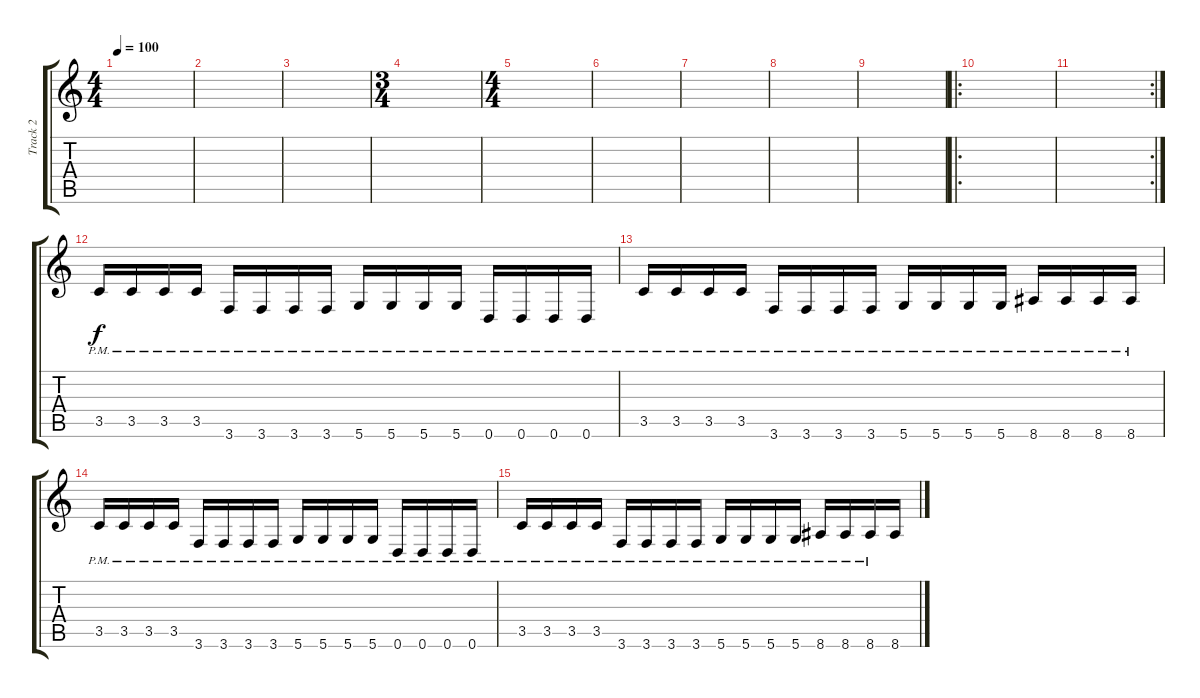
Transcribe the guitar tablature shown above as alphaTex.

\track ("Track 2" "Track 2") {instrument distortionguitar}
\staff {score tabs}
\tuning (E4 B3 G3 D3 A2 D2) {hide}
\ts (4 4)
\tempo 100
\clef g2
\ks c
|
|
|
\ts (3 4)
|
\ts (4 4)
|
|
|
|
|
\ro
|
\rc 2
|
3.5{pm}.16 3.5{pm}.16 3.5{pm}.16 3.5{pm}.16 3.6{pm}.16 3.6{pm}.16 3.6{pm}.16 3.6{pm}.16 5.6{pm}.16 5.6{pm}.16 5.6{pm}.16 5.6{pm}.16 0.6{pm}.16 0.6{pm}.16 0.6{pm}.16 0.6{pm}.16 |
3.5{pm}.16 3.5{pm}.16 3.5{pm}.16 3.5{pm}.16 3.6{pm}.16 3.6{pm}.16 3.6{pm}.16 3.6{pm}.16 5.6{pm}.16 5.6{pm}.16 5.6{pm}.16 5.6{pm}.16 8.6{pm}.16 8.6{pm}.16 8.6{pm}.16 8.6{pm}.16 |
3.5{pm}.16 3.5{pm}.16 3.5{pm}.16 3.5{pm}.16 3.6{pm}.16 3.6{pm}.16 3.6{pm}.16 3.6{pm}.16 5.6{pm}.16 5.6{pm}.16 5.6{pm}.16 5.6{pm}.16 0.6{pm}.16 0.6{pm}.16 0.6{pm}.16 0.6{pm}.16 |
3.5{pm}.16 3.5{pm}.16 3.5{pm}.16 3.5{pm}.16 3.6{pm}.16 3.6{pm}.16 3.6{pm}.16 3.6{pm}.16 5.6{pm}.16 5.6{pm}.16 5.6{pm}.16 5.6{pm}.16 8.6{pm}.16 8.6{pm}.16 8.6{pm}.16 8.6.16
